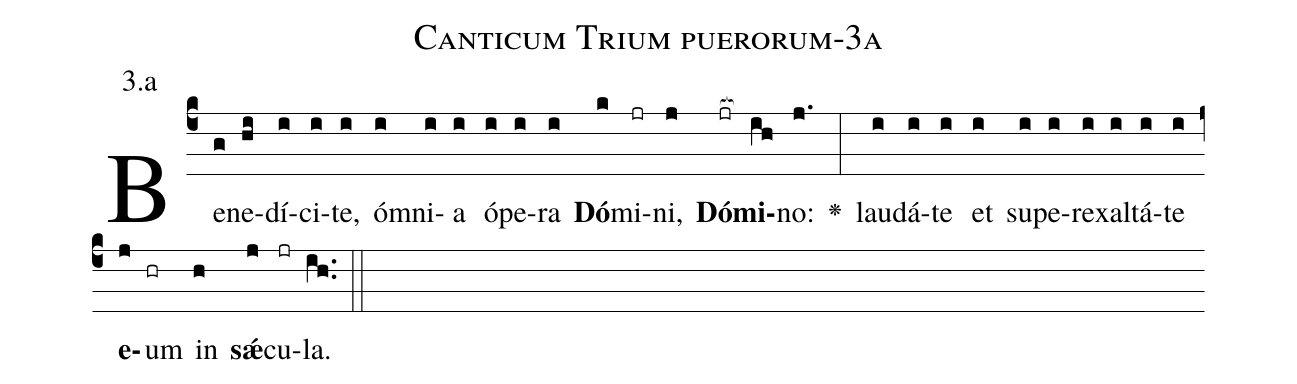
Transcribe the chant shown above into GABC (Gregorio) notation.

name: Canticum Trium puerorum-3a;
annotation: 3.a;
%%
(c4)Be(g)ne(hi)dí(i)ci(i)te,(i) óm(i)ni(i)a(i) ó(i)pe(i)ra(i) <b>Dó</b>(k)mi(jr)ni,(j) <b>Dó</b>(jr[ocb:1{])<b>mi</b>(ih[ocb:0}])no:(j.) <v>\greheightstar</v>(:) lau(i)dá(i)te(i) et(i) su(i)pe(i)re(i)xal(i)tá(i)te(i) <b>e</b>(j)um(hr) in(h) <b>sǽ</b>(j)cu(jr)la.(ih..) (::)


%E(i) u(i) o(j) u(h) a(j) e.(ih..) (::)
